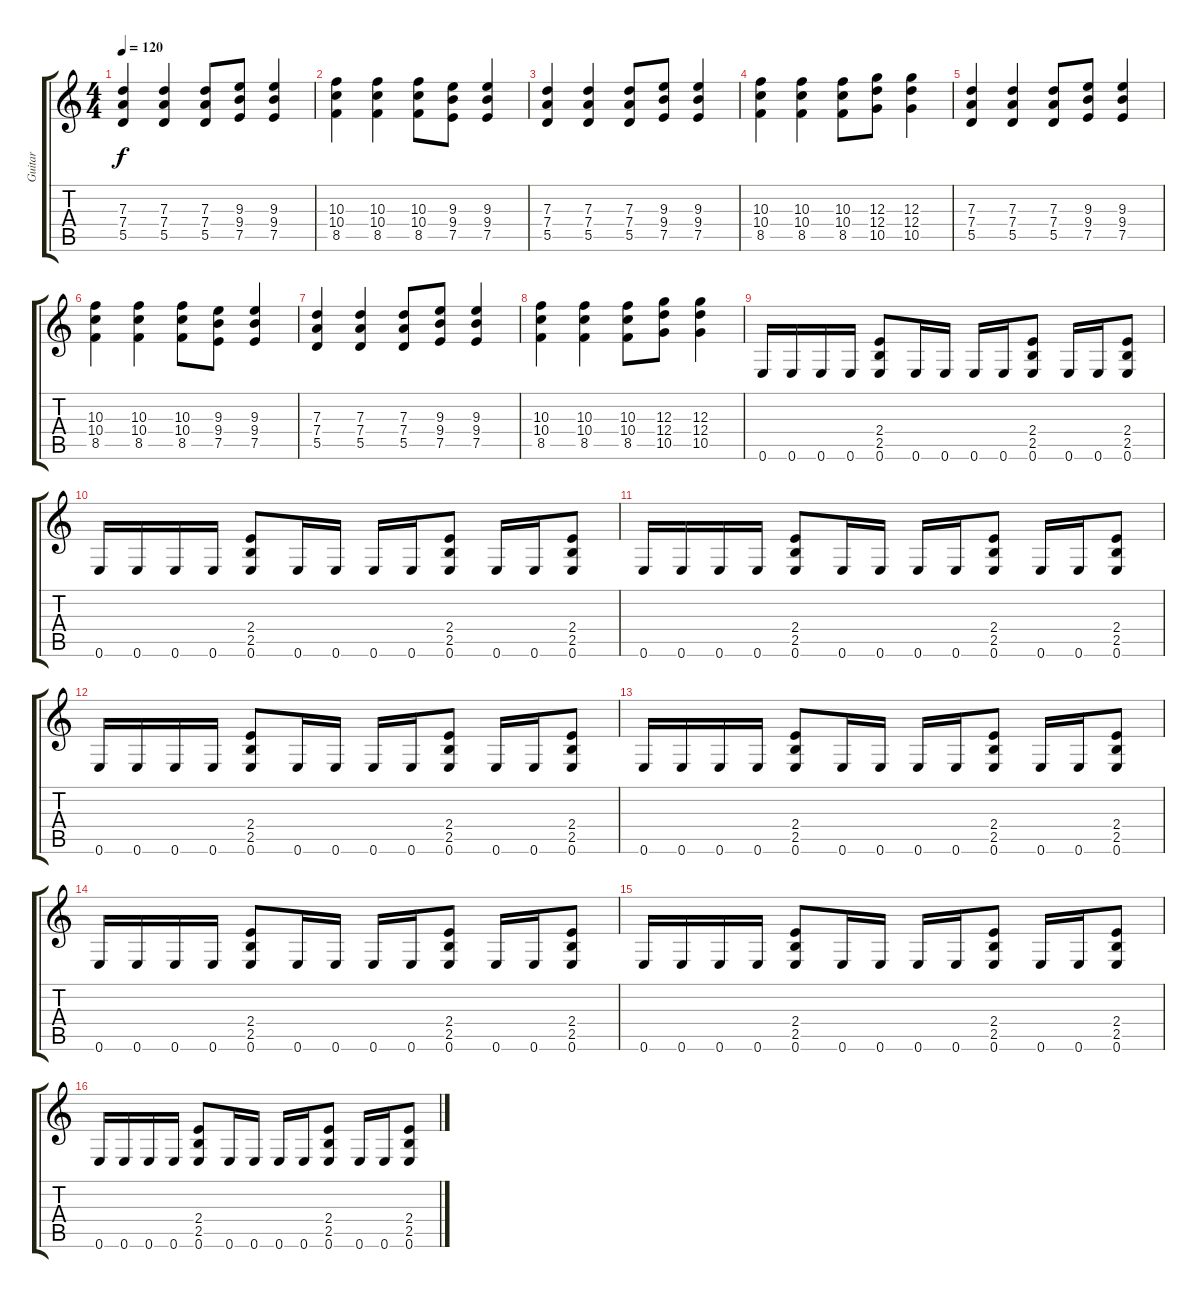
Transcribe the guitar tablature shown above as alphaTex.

\track ("Guitar" "Guitar") {instrument distortionguitar}
\staff {score tabs}
\tuning (E4 B3 G3 D3 A2 E2) {hide}
\ts (4 4)
\tempo 120
\clef g2
\ks c
(7.3 7.4 5.5).4{dy f} (7.3 7.4 5.5).4 (7.3 7.4 5.5).8 (9.3 9.4 7.5).8 (9.3 9.4 7.5).4 |
(10.3 10.4 8.5).4 (10.3 10.4 8.5).4 (10.3 10.4 8.5).8 (9.3 9.4 7.5).8 (9.3 9.4 7.5).4 |
(7.3 7.4 5.5).4 (7.3 7.4 5.5).4 (7.3 7.4 5.5).8 (9.3 9.4 7.5).8 (9.3 9.4 7.5).4 |
(10.3 10.4 8.5).4 (10.3 10.4 8.5).4 (10.3 10.4 8.5).8 (12.3 12.4 10.5).8 (12.3 12.4 10.5).4 |
(7.3 7.4 5.5).4 (7.3 7.4 5.5).4 (7.3 7.4 5.5).8 (9.3 9.4 7.5).8 (9.3 9.4 7.5).4 |
(10.3 10.4 8.5).4 (10.3 10.4 8.5).4 (10.3 10.4 8.5).8 (9.3 9.4 7.5).8 (9.3 9.4 7.5).4 |
(7.3 7.4 5.5).4 (7.3 7.4 5.5).4 (7.3 7.4 5.5).8 (9.3 9.4 7.5).8 (9.3 9.4 7.5).4 |
(10.3 10.4 8.5).4 (10.3 10.4 8.5).4 (10.3 10.4 8.5).8 (12.3 12.4 10.5).8 (12.3 12.4 10.5).4 |
0.6.16 0.6.16 0.6.16 0.6.16 (2.4 2.5 0.6).8 0.6.16 0.6.16 0.6.16 0.6.16 (2.4 2.5 0.6).8 0.6.16 0.6.16 (2.4 2.5 0.6).8 |
0.6.16 0.6.16 0.6.16 0.6.16 (2.4 2.5 0.6).8 0.6.16 0.6.16 0.6.16 0.6.16 (2.4 2.5 0.6).8 0.6.16 0.6.16 (2.4 2.5 0.6).8 |
0.6.16 0.6.16 0.6.16 0.6.16 (2.4 2.5 0.6).8 0.6.16 0.6.16 0.6.16 0.6.16 (2.4 2.5 0.6).8 0.6.16 0.6.16 (2.4 2.5 0.6).8 |
0.6.16 0.6.16 0.6.16 0.6.16 (2.4 2.5 0.6).8 0.6.16 0.6.16 0.6.16 0.6.16 (2.4 2.5 0.6).8 0.6.16 0.6.16 (2.4 2.5 0.6).8 |
0.6.16 0.6.16 0.6.16 0.6.16 (2.4 2.5 0.6).8 0.6.16 0.6.16 0.6.16 0.6.16 (2.4 2.5 0.6).8 0.6.16 0.6.16 (2.4 2.5 0.6).8 |
0.6.16 0.6.16 0.6.16 0.6.16 (2.4 2.5 0.6).8 0.6.16 0.6.16 0.6.16 0.6.16 (2.4 2.5 0.6).8 0.6.16 0.6.16 (2.4 2.5 0.6).8 |
0.6.16 0.6.16 0.6.16 0.6.16 (2.4 2.5 0.6).8 0.6.16 0.6.16 0.6.16 0.6.16 (2.4 2.5 0.6).8 0.6.16 0.6.16 (2.4 2.5 0.6).8 |
0.6.16 0.6.16 0.6.16 0.6.16 (2.4 2.5 0.6).8 0.6.16 0.6.16 0.6.16 0.6.16 (2.4 2.5 0.6).8 0.6.16 0.6.16 (2.4 2.5 0.6).8
